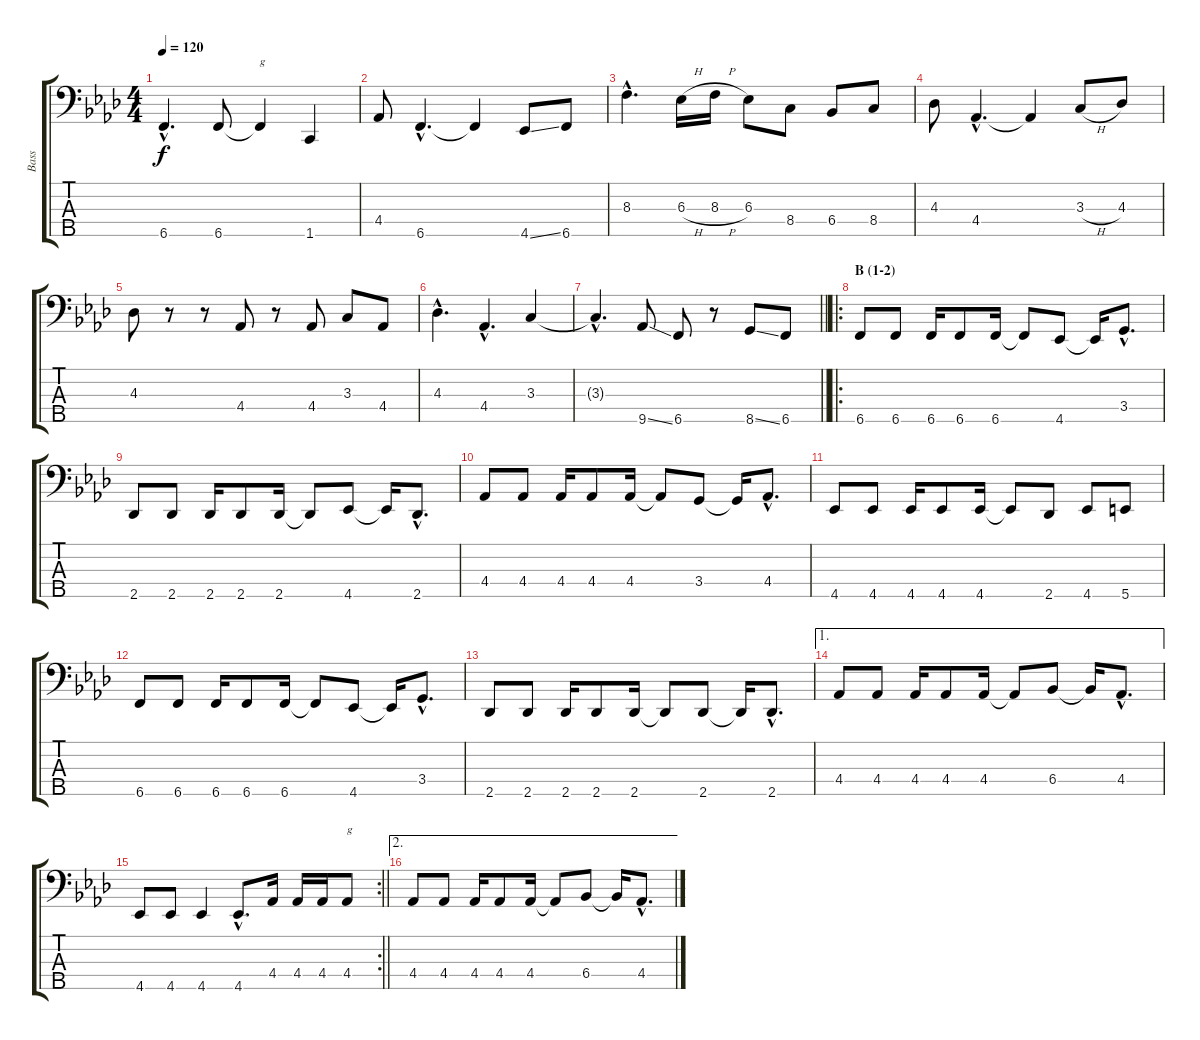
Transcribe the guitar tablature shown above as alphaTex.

\track ("Bass" "Bass") {instrument slapbass1}
\staff {score tabs}
\tuning (G2 D2 A1 E1 B0) {hide}
\ts (4 4)
\tempo 120
\clef f4
\ks fminor
6.5{hac}.4{d dy f} 6.5.8 6.5{t}.4{txt "g"} 1.5.4 |
4.4.8 6.5{hac}.4{d} 6.5{t}.4 4.5{ss}.8 6.5.8 |
8.3{hac}.4{d} 6.3{h}.16 8.3{h}.16 6.3.8 8.4.8 6.4.8 8.4.8 |
4.3.8 4.4{hac}.4{d} 4.4{t}.4 3.3{h}.8 4.3.8 |
4.3.8 r.8 r.8 4.4.8 r.8 4.4.8 3.3.8 4.4.8 |
4.3{hac}.4{d} 4.4{hac}.4{d} 3.3.4 |
\barLineRight lightlight
3.3{hac t}.4{d} 9.5{ss}.8 6.5.8 r.8 8.5{ss}.8 6.5.8 |
\ro
\section ("" "B (1-2)")
6.5.8 6.5.8 6.5.16 6.5.8 6.5.16 6.5{t}.8 4.5.8 4.5{t}.16 3.4{hac}.8{d} |
2.5.8 2.5.8 2.5.16 2.5.8 2.5.16 2.5{t}.8 4.5.8 4.5{t}.16 2.5{hac}.8{d} |
4.4.8 4.4.8 4.4.16 4.4.8 4.4.16 4.4{t}.8 3.4.8 3.4{t}.16 4.4{hac}.8{d} |
4.5.8 4.5.8 4.5.16 4.5.8 4.5.16 4.5{t}.8 2.5.8 4.5.8 5.5.8 |
6.5.8 6.5.8 6.5.16 6.5.8 6.5.16 6.5{t}.8 4.5.8 4.5{t}.16 3.4{hac}.8{d} |
2.5.8 2.5.8 2.5.16 2.5.8 2.5.16 2.5{t}.8 2.5.8 2.5{t}.16 2.5{hac}.8{d} |
\ae 1
4.4.8 4.4.8 4.4.16 4.4.8 4.4.16 4.4{t}.8 6.4.8 6.4{t}.16 4.4{hac}.8{d} |
\rc 2
\barLineRight lightlight
4.5.8 4.5.8 4.5.4 4.5{hac}.8{d} 4.4.16 4.4.16 4.4.16 4.4.8{txt "g"} |
\ae 2
4.4.8 4.4.8 4.4.16 4.4.8 4.4.16 4.4{t}.8 6.4.8 6.4{t}.16 4.4{hac}.8{d}
